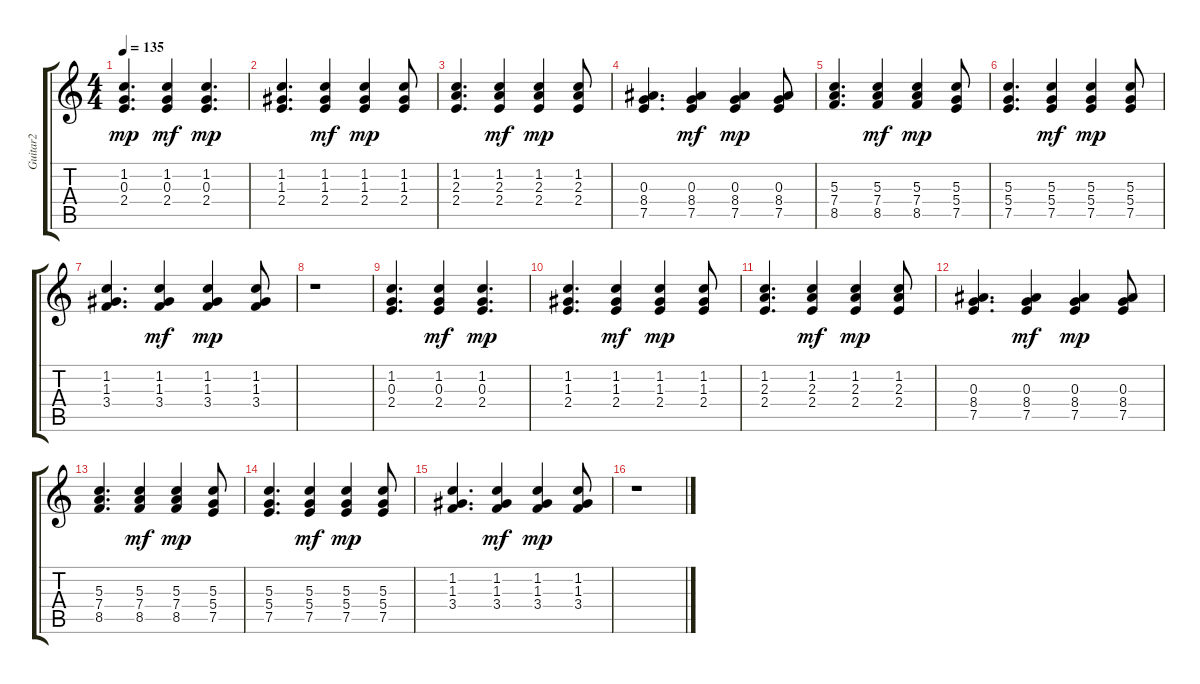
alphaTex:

\track ("Guitar2" "Guitar2") {instrument acousticguitarsteel}
\staff {score tabs}
\tuning (E4 B3 G3 D3 A2 E2) {hide}
\ts (4 4)
\tempo 135
\clef g2
\ks c
(1.2 0.3 2.4).4{d dy mp} (1.2 0.3 2.4).4{dy mf} (1.2 0.3 2.4).4{d dy mp} |
(1.2 1.3 2.4).4{d} (1.2 1.3 2.4).4{dy mf} (1.2 1.3 2.4).4{dy mp} (1.2 1.3 2.4).8 |
(1.2 2.3 2.4).4{d} (1.2 2.3 2.4).4{dy mf} (1.2 2.3 2.4).4{dy mp} (1.2 2.3 2.4).8 |
(0.3 8.4 7.5).4{d} (0.3 8.4 7.5).4{dy mf} (0.3 8.4 7.5).4{dy mp} (0.3 8.4 7.5).8 |
(5.3 7.4 8.5).4{d} (5.3 7.4 8.5).4{dy mf} (5.3 7.4 8.5).4{dy mp} (5.3 5.4 7.5).8 |
(5.3 5.4 7.5).4{d} (5.3 5.4 7.5).4{dy mf} (5.3 5.4 7.5).4{dy mp} (5.3 5.4 7.5).8 |
(1.2 1.3 3.4).4{d} (1.2 1.3 3.4).4{dy mf} (1.2 1.3 3.4).4{dy mp} (1.2 1.3 3.4).8 |
r.1 |
(1.2 0.3 2.4).4{d} (1.2 0.3 2.4).4{dy mf} (1.2 0.3 2.4).4{d dy mp} |
(1.2 1.3 2.4).4{d} (1.2 1.3 2.4).4{dy mf} (1.2 1.3 2.4).4{dy mp} (1.2 1.3 2.4).8 |
(1.2 2.3 2.4).4{d} (1.2 2.3 2.4).4{dy mf} (1.2 2.3 2.4).4{dy mp} (1.2 2.3 2.4).8 |
(0.3 8.4 7.5).4{d} (0.3 8.4 7.5).4{dy mf} (0.3 8.4 7.5).4{dy mp} (0.3 8.4 7.5).8 |
(5.3 7.4 8.5).4{d} (5.3 7.4 8.5).4{dy mf} (5.3 7.4 8.5).4{dy mp} (5.3 5.4 7.5).8 |
(5.3 5.4 7.5).4{d} (5.3 5.4 7.5).4{dy mf} (5.3 5.4 7.5).4{dy mp} (5.3 5.4 7.5).8 |
(1.2 1.3 3.4).4{d} (1.2 1.3 3.4).4{dy mf} (1.2 1.3 3.4).4{dy mp} (1.2 1.3 3.4).8 |
r.1
